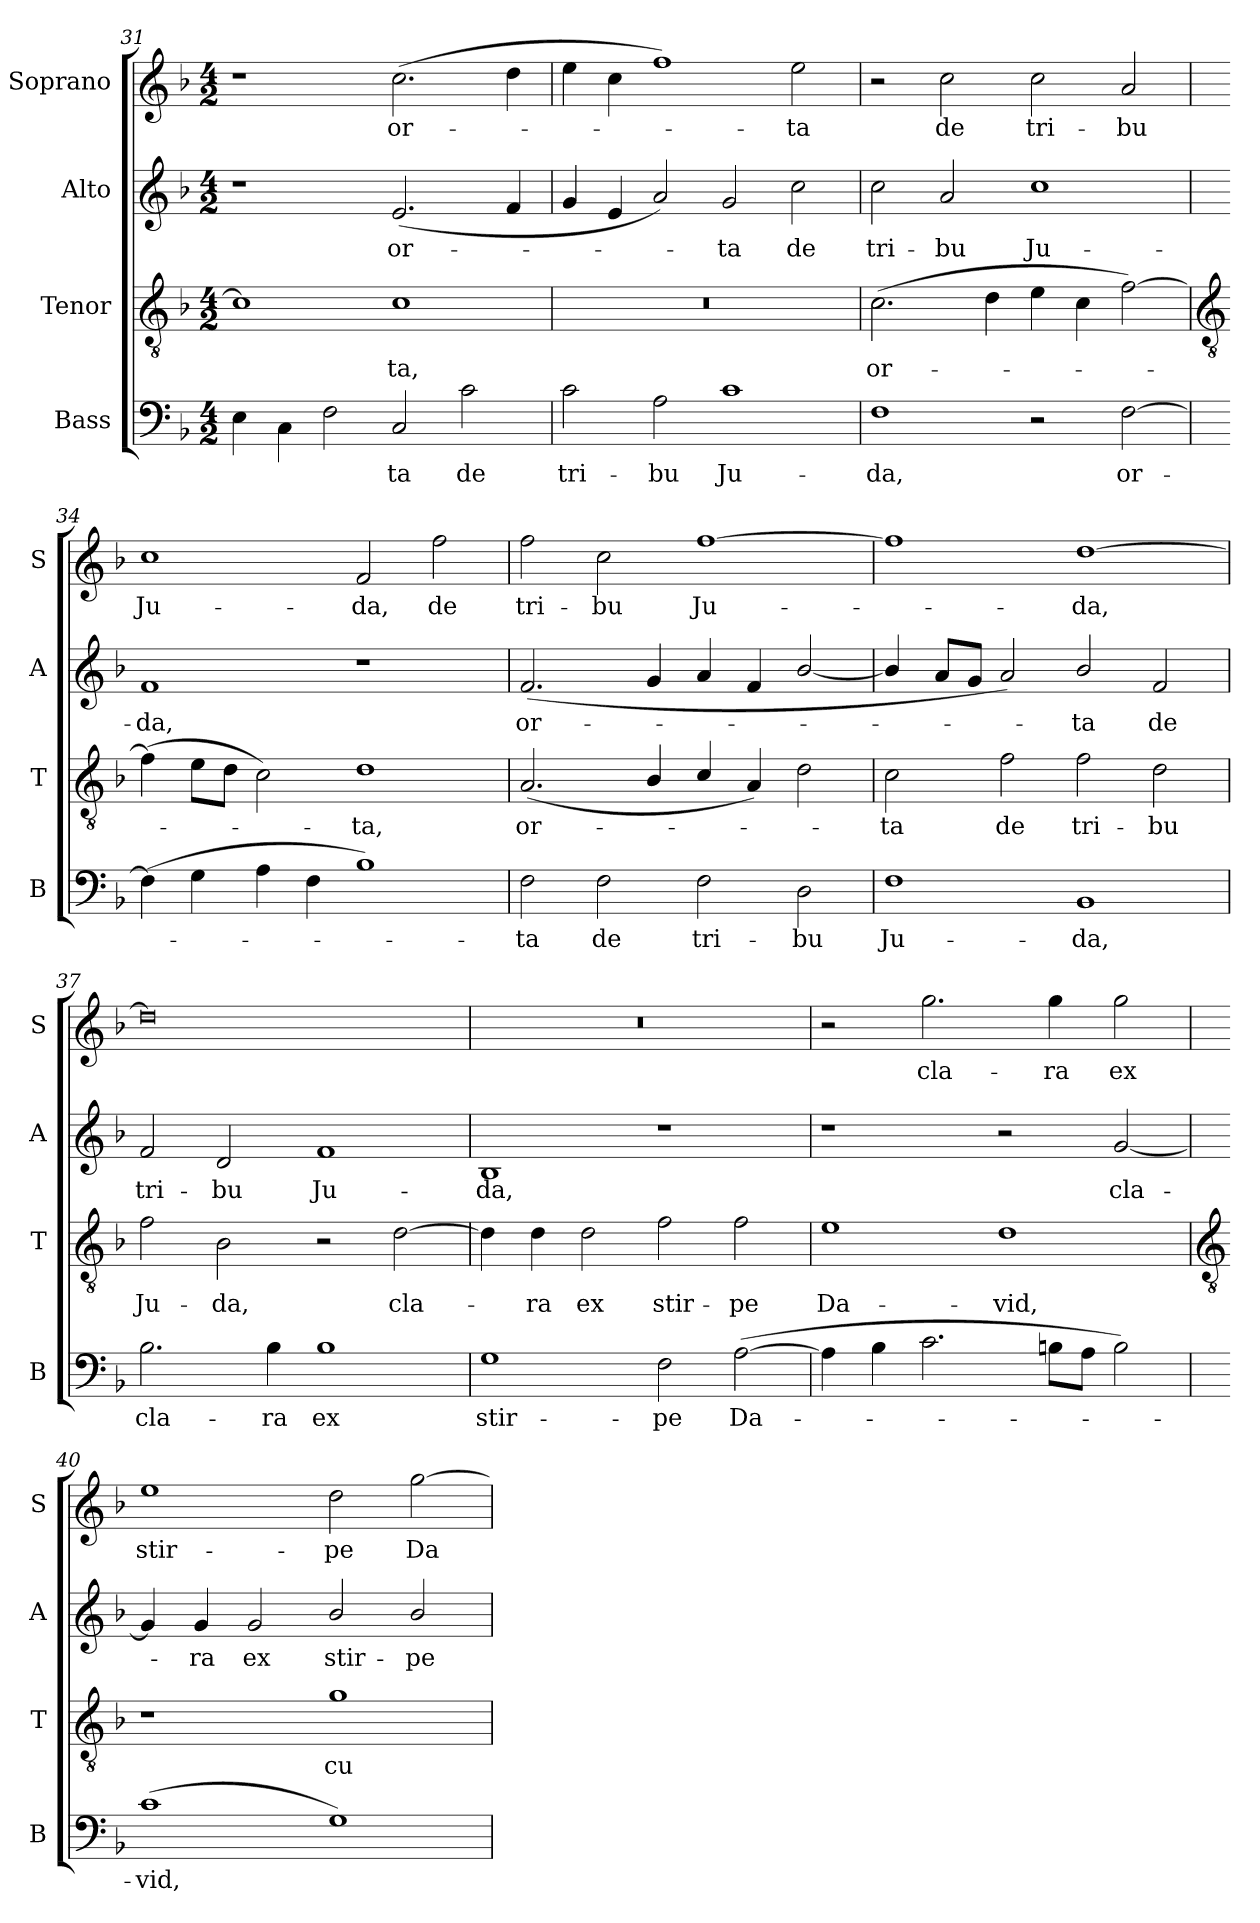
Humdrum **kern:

**kern	**text	**kern	**text	**kern	**text	**kern	**text
*part4	*part4	*part3	*part3	*part2	*part2	*part1	*part1
*staff4	*staff4	*staff3	*staff3	*staff2	*staff2	*staff1	*staff1
*I"Bass	*	*I"Tenor	*	*I"Alto	*	*I"Soprano	*
*I'B	*	*I'T	*	*I'A	*	*I'S	*
*clefF4	*	*clefGv2	*	*clefG2	*	*clefG2	*
*k[b-]	*	*k[b-]	*	*k[b-]	*	*k[b-]	*
*F:	*	*F:	*	*F:	*	*F:	*
*M4/2	*	*M4/2	*	*M4/2	*	*M4/2	*
=31	=31	=31	=31	=31	=31	=31	=31
4E	.	1c]	.	1r	.	1r	.
4C\	.	.	.	.	.	.	.
2F	.	.	.	.	.	.	.
!	!LO:LY:b	!	!LO:LY:b	!	!LO:LY:b	!	!LO:LY:b
2C	ta	1c	ta,	(<2.e	or-	(>2.cc	or-
!	!LO:LY:b	!	!	!	!	!	!
2c	de	.	.	.	.	.	.
.	.	.	.	4f	.	4dd	.
=32	=32	=32	=32	=32	=32	=32	=32
!	!LO:LY:b	!	!	!	!	!	!
2c	tri-	0r	.	4g	.	4ee	.
.	.	.	.	4e	.	4cc	.
!	!LO:LY:b	!	!	!	!	!	!
2A	-bu	.	.	2a)	.	1ff)	.
!	!LO:LY:b	!	!	!	!LO:LY:b	!	!
1c	Ju-	.	.	2g	ta	.	.
!	!	!	!	!	!LO:LY:b	!	!LO:LY:b
.	.	.	.	2cc	de	2ee	ta
=33	=33	=33	=33	=33	=33	=33	=33
!	!LO:LY:b	!	!LO:LY:b	!	!LO:LY:b	!	!
1F	-da,	(>2.c	or-	2cc	tri-	2r	.
!	!	!	!	!	!LO:LY:b	!	!LO:LY:b
.	.	.	.	2a	-bu	2cc	de
.	.	4d	.	.	.	.	.
!	!	!	!	!	!LO:LY:b	!	!LO:LY:b
2r	.	4e	.	1cc	Ju-	2cc	tri-
.	.	4c	.	.	.	.	.
!	!LO:LY:b	!	!	!	!	!	!LO:LY:b
[2F	or-	[2f)	.	.	.	2a	-bu
!!LO:LB:g=z
=34	=34	=34	=34	=34	=34	=34	=34
*	*	*clefGv2	*	*	*	*	*
!	!	!	!	!	!LO:LY:b	!	!LO:LY:b
(>4F]	.	(>4f]	.	1f	-da,	1cc	Ju-
4G	.	8eL	.	.	.	.	.
.	.	8dJ	.	.	.	.	.
4A	.	2c)	.	.	.	.	.
4F	.	.	.	.	.	.	.
!	!	!	!LO:LY:b	!	!	!	!LO:LY:b
1B-)	.	1d	ta,	1r	.	2f	-da,
!	!	!	!	!	!	!	!LO:LY:b
.	.	.	.	.	.	2ff	de
=35	=35	=35	=35	=35	=35	=35	=35
!	!LO:LY:b	!	!LO:LY:b	!	!LO:LY:b	!	!LO:LY:b
2F	ta	(<2.A	or-	(<2.f	or-	2ff	tri-
!	!LO:LY:b	!	!	!	!	!	!LO:LY:b
2F	de	.	.	.	.	2cc	-bu
.	.	4B-/	.	4g	.	.	.
!	!LO:LY:b	!	!	!	!	!	!LO:LY:b
2F	tri-	4c/	.	4a	.	[1ff	Ju-
.	.	4A)	.	4f	.	.	.
!	!LO:LY:b	!	!	!	!	!	!
2D	-bu	2d	.	[2b-/	.	.	.
=36	=36	=36	=36	=36	=36	=36	=36
!	!LO:LY:b	!	!LO:LY:b	!	!	!	!
1F	Ju-	2c	ta	4b-/]	.	1ff]	.
.	.	.	.	8aL	.	.	.
.	.	.	.	8gJ	.	.	.
!	!	!	!LO:LY:b	!	!	!	!
.	.	2f	de	2a)	.	.	.
!	!LO:LY:b	!	!LO:LY:b	!	!LO:LY:b	!	!LO:LY:b
1BB-	-da,	2f	tri-	2b-/	ta	[1dd	da,
!	!	!	!LO:LY:b	!	!LO:LY:b	!	!
.	.	2d	-bu	2f	de	.	.
=37	=37	=37	=37	=37	=37	=37	=37
!	!LO:LY:b	!	!LO:LY:b	!	!LO:LY:b	!	!
2.B-	cla-	2f	Ju-	2f	tri-	0dd]	.
!	!	!	!LO:LY:b	!	!LO:LY:b	!	!
.	.	2B-	-da,	2d	-bu	.	.
!	!LO:LY:b	!	!	!	!	!	!
4B-	-ra	.	.	.	.	.	.
!	!LO:LY:b	!	!	!	!LO:LY:b	!	!
1B-	ex	2r	.	1f	Ju-	.	.
!	!	!	!LO:LY:b	!	!	!	!
.	.	[2d	cla-	.	.	.	.
=38	=38	=38	=38	=38	=38	=38	=38
!	!LO:LY:b	!	!	!	!LO:LY:b	!	!
1G	stir-	4d]	.	1B-	-da,	0r	.
!	!	!	!LO:LY:b	!	!	!	!
.	.	4d	ra	.	.	.	.
!	!	!	!LO:LY:b	!	!	!	!
.	.	2d	ex	.	.	.	.
!	!LO:LY:b	!	!LO:LY:b	!	!	!	!
2F	-pe	2f	stir-	1r	.	.	.
!	!LO:LY:b	!	!LO:LY:b	!	!	!	!
(>[2A	Da-	2f	-pe	.	.	.	.
=39	=39	=39	=39	=39	=39	=39	=39
!	!	!	!LO:LY:b	!	!	!	!
4A]	.	1e	Da-	1r	.	2r	.
4B-	.	.	.	.	.	.	.
!	!	!	!	!	!	!	!LO:LY:b
2.c	.	.	.	.	.	2.gg	cla-
!	!	!	!LO:LY:b	!	!	!	!
.	.	1d	-vid,	2r	.	.	.
!	!	!	!	!	!	!	!LO:LY:b
8BnL	.	.	.	.	.	4gg	-ra
8AJ	.	.	.	.	.	.	.
!	!	!	!	!	!LO:LY:b	!	!LO:LY:b
2B)	.	.	.	[2g	cla-	2gg	ex
!!LO:LB:g=z
=40	=40	=40	=40	=40	=40	=40	=40
*	*	*clefGv2	*	*	*	*	*
!	!LO:LY:b	!	!	!	!	!	!LO:LY:b
(>1c	vid,	1r	.	4g]	.	1ee	stir-
!	!	!	!	!	!LO:LY:b	!	!
.	.	.	.	4g	ra	.	.
!	!	!	!	!	!LO:LY:b	!	!
.	.	.	.	2g	ex	.	.
!	!	!	!LO:LY:b	!	!LO:LY:b	!	!LO:LY:b
1G)	.	1g	cu-	2b-/	stir-	2dd	-pe
!	!	!	!	!	!LO:LY:b	!	!LO:LY:b
.	.	.	.	2b-/	-pe	[2gg	Da-
=	=	=	=	=	=	=	=
*-	*-	*-	*-	*-	*-	*-	*-
